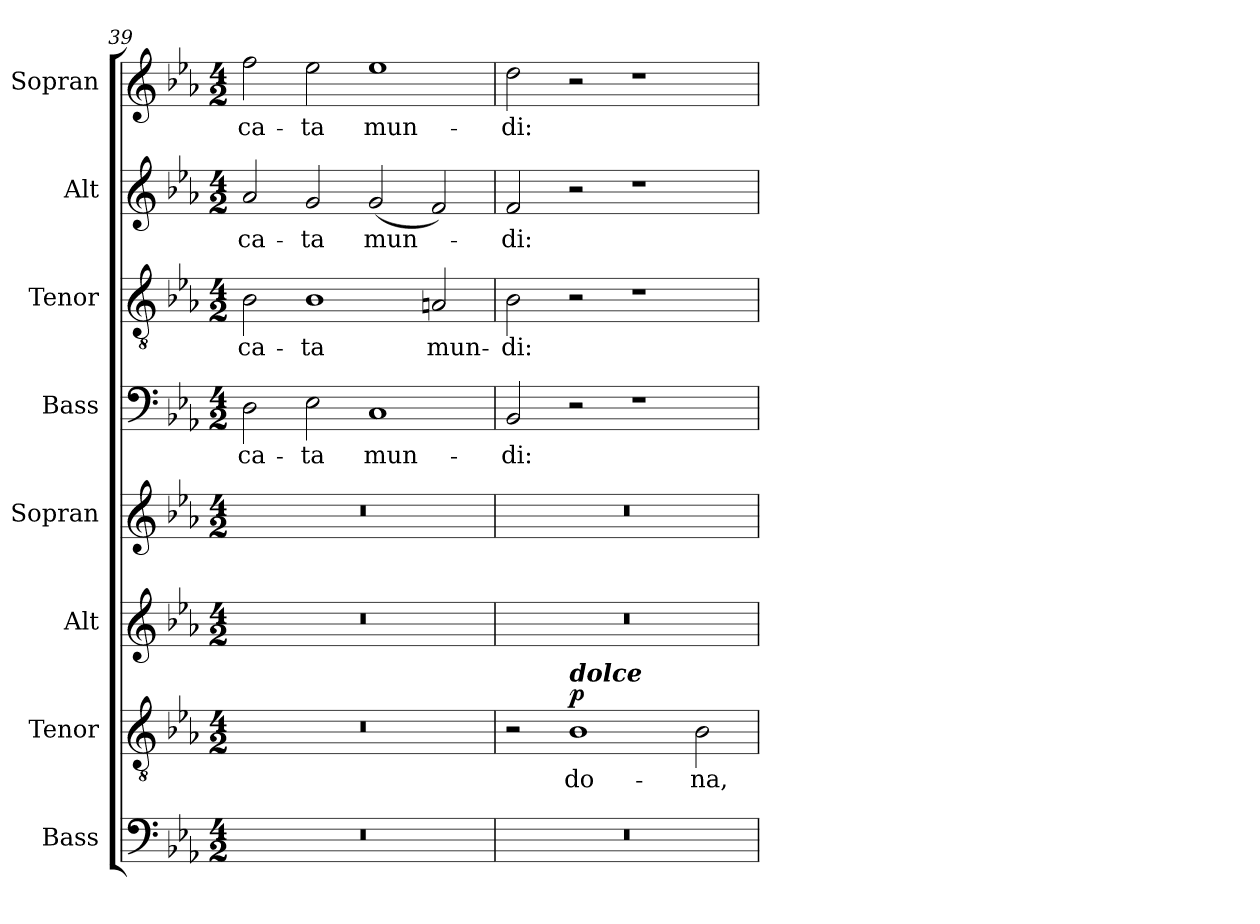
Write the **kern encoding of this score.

**kern	**kern	**text	**dynam	**kern	**kern	**kern	**text	**kern	**text	**kern	**text	**kern	**text
*part8	*part7	*part7	*part7	*part6	*part5	*part4	*part4	*part3	*part3	*part2	*part2	*part1	*part1
*staff8	*staff7	*staff7	*staff7	*staff6	*staff5	*staff4	*staff4	*staff3	*staff3	*staff2	*staff2	*staff1	*staff1
*I"Bass	*I"Tenor	*	*	*I"Alt	*I"Sopran	*I"Bass	*	*I"Tenor	*	*I"Alt	*	*I"Sopran	*
*I'B.	*I'T.	*	*	*I'A.	*I'S.	*I'B.	*	*I'T.	*	*I'A.	*	*I'S.	*
*clefF4	*clefGv2	*	*	*clefG2	*clefG2	*clefF4	*	*clefGv2	*	*clefG2	*	*clefG2	*
*k[b-e-a-]	*k[b-e-a-]	*	*	*k[b-e-a-]	*k[b-e-a-]	*k[b-e-a-]	*	*k[b-e-a-]	*	*k[b-e-a-]	*	*k[b-e-a-]	*
*E-:	*E-:	*	*	*E-:	*E-:	*E-:	*	*E-:	*	*E-:	*	*E-:	*
*M4/2	*M4/2	*	*	*M4/2	*M4/2	*M4/2	*	*M4/2	*	*M4/2	*	*M4/2	*
=39	=39	=39	=39	=39	=39	=39	=39	=39	=39	=39	=39	=39	=39
!	!	!	!	!	!	!	!LO:LY:b	!	!LO:LY:b	!	!LO:LY:b	!	!LO:LY:b
0r	0r	.	.	0r	0r	2D\	-ca-	2B-\	-ca-	2a-/	-ca-	2ff\	-ca-
!	!	!	!	!	!	!	!LO:LY:b	!	!LO:LY:b	!	!LO:LY:b	!	!LO:LY:b
.	.	.	.	.	.	2E-\	-ta	1B-	-ta	2g/	-ta	2ee-\	-ta
!	!	!	!	!	!	!	!LO:LY:b	!	!	!	!LO:LY:b	!	!LO:LY:b
.	.	.	.	.	.	1C	mun-	.	.	(<2g/	mun-	1ee-	mun-
!	!	!	!	!	!	!	!	!	!LO:LY:b	!	!	!	!
.	.	.	.	.	.	.	.	2An/	mun-	2f/)	.	.	.
!!LO:PB:g=z
=40	=40	=40	=40	=40	=40	=40	=40	=40	=40	=40	=40	=40	=40
!	!	!	!	!	!	!	!LO:LY:b	!	!LO:LY:b	!	!LO:LY:b	!	!LO:LY:b
0r	2r	.	.	0r	0r	2BB-/	-di:	2B-\	-di:	2f/	-di:	2dd\	-di:
!	!LO:TX:a:Bi:t=dolce	!	!	!	!	!	!	!	!	!	!	!	!
!	!	!LO:LY:b	!LO:DY:a	!	!	!	!	!	!	!	!	!	!
.	1B-	do-	p	.	.	2r	.	2r	.	2r	.	2r	.
.	.	.	.	.	.	1r	.	1r	.	1r	.	1r	.
!	!	!LO:LY:b	!	!	!	!	!	!	!	!	!	!	!
.	2B-\	-na,	.	.	.	.	.	.	.	.	.	.	.
=	=	=	=	=	=	=	=	=	=	=	=	=	=
*-	*-	*-	*-	*-	*-	*-	*-	*-	*-	*-	*-	*-	*-
